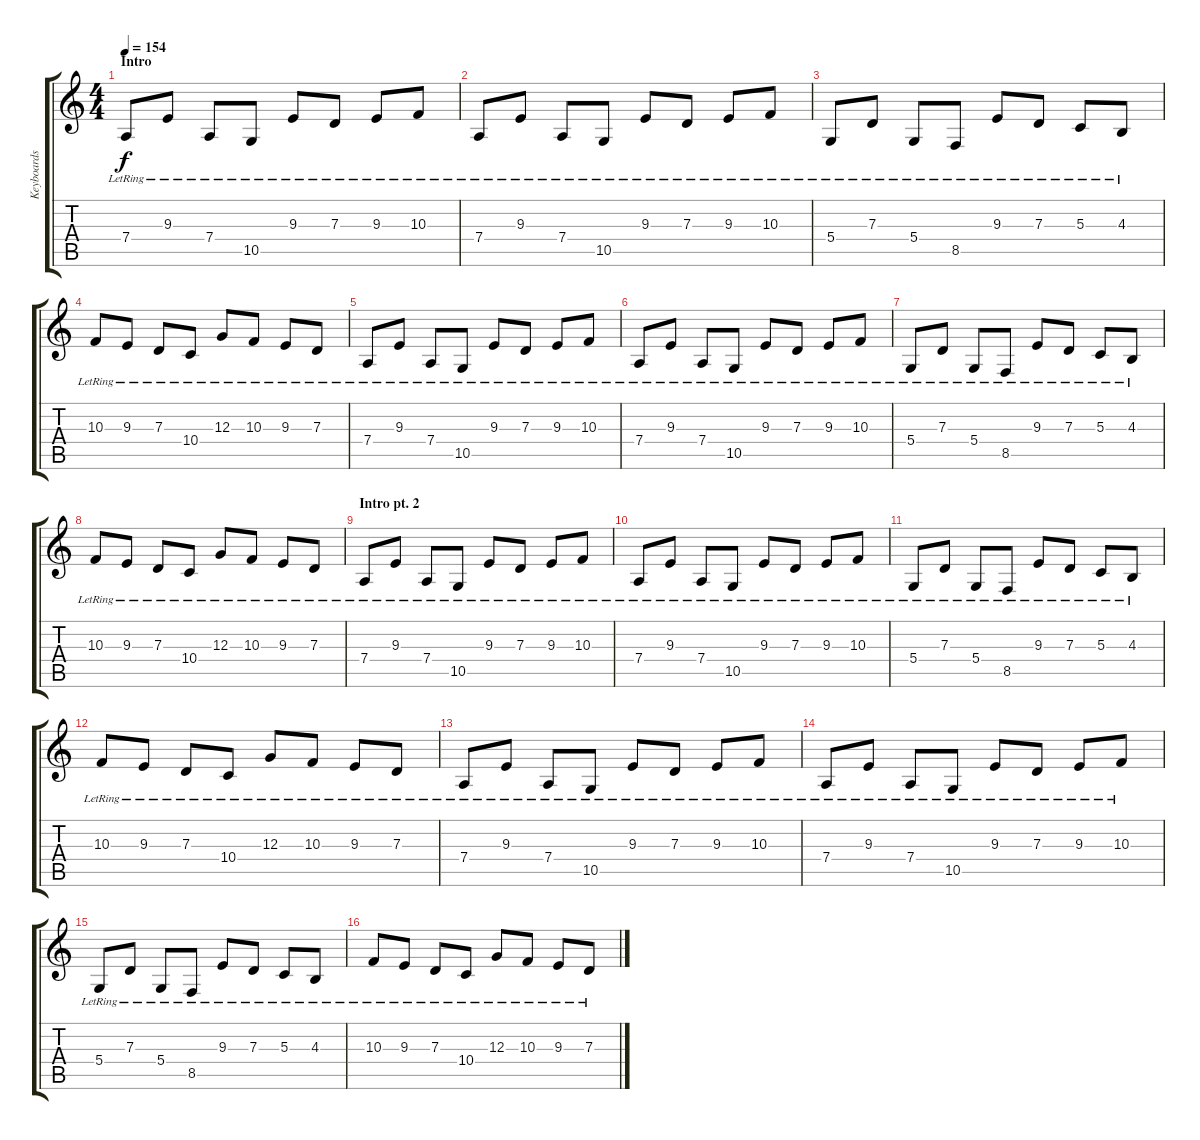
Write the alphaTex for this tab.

\track ("Keyboards " "Keyboards ") {instrument harpsichord}
\staff {score tabs}
\tuning (E4 B3 G3 D3 A2 E2) {hide}
\ts (4 4)
\section ("" "Intro")
\tempo 154
\clef g2
\ks c
7.4{lr}.8{dy f instrument harpsichord} 9.3{lr}.8 7.4{lr}.8 10.5{lr}.8 9.3{lr}.8 7.3{lr}.8 9.3{lr}.8 10.3{lr}.8 |
7.4{lr}.8 9.3{lr}.8 7.4{lr}.8 10.5{lr}.8 9.3{lr}.8 7.3{lr}.8 9.3{lr}.8 10.3{lr}.8 |
5.4{lr}.8 7.3{lr}.8 5.4{lr}.8 8.5{lr}.8 9.3{lr}.8 7.3{lr}.8 5.3{lr}.8 4.3{lr}.8 |
10.3{lr}.8 9.3{lr}.8 7.3{lr}.8 10.4{lr}.8 12.3{lr}.8 10.3{lr}.8 9.3{lr}.8 7.3{lr}.8 |
7.4{lr}.8 9.3{lr}.8 7.4{lr}.8 10.5{lr}.8 9.3{lr}.8 7.3{lr}.8 9.3{lr}.8 10.3{lr}.8 |
7.4{lr}.8 9.3{lr}.8 7.4{lr}.8 10.5{lr}.8 9.3{lr}.8 7.3{lr}.8 9.3{lr}.8 10.3{lr}.8 |
5.4{lr}.8 7.3{lr}.8 5.4{lr}.8 8.5{lr}.8 9.3{lr}.8 7.3{lr}.8 5.3{lr}.8 4.3{lr}.8 |
10.3{lr}.8 9.3{lr}.8 7.3{lr}.8 10.4{lr}.8 12.3{lr}.8 10.3{lr}.8 9.3{lr}.8 7.3{lr}.8 |
\section ("" "Intro pt. 2")
7.4{lr}.8 9.3{lr}.8 7.4{lr}.8 10.5{lr}.8 9.3{lr}.8 7.3{lr}.8 9.3{lr}.8 10.3{lr}.8 |
7.4{lr}.8 9.3{lr}.8 7.4{lr}.8 10.5{lr}.8 9.3{lr}.8 7.3{lr}.8 9.3{lr}.8 10.3{lr}.8 |
5.4{lr}.8 7.3{lr}.8 5.4{lr}.8 8.5{lr}.8 9.3{lr}.8 7.3{lr}.8 5.3{lr}.8 4.3{lr}.8 |
10.3{lr}.8 9.3{lr}.8 7.3{lr}.8 10.4{lr}.8 12.3{lr}.8 10.3{lr}.8 9.3{lr}.8 7.3{lr}.8 |
7.4{lr}.8 9.3{lr}.8 7.4{lr}.8 10.5{lr}.8 9.3{lr}.8 7.3{lr}.8 9.3{lr}.8 10.3{lr}.8 |
7.4{lr}.8 9.3{lr}.8 7.4{lr}.8 10.5{lr}.8 9.3{lr}.8 7.3{lr}.8 9.3{lr}.8 10.3{lr}.8 |
5.4{lr}.8 7.3{lr}.8 5.4{lr}.8 8.5{lr}.8 9.3{lr}.8 7.3{lr}.8 5.3{lr}.8 4.3{lr}.8 |
10.3{lr}.8 9.3{lr}.8 7.3{lr}.8 10.4{lr}.8 12.3{lr}.8 10.3{lr}.8 9.3{lr}.8 7.3{lr}.8
